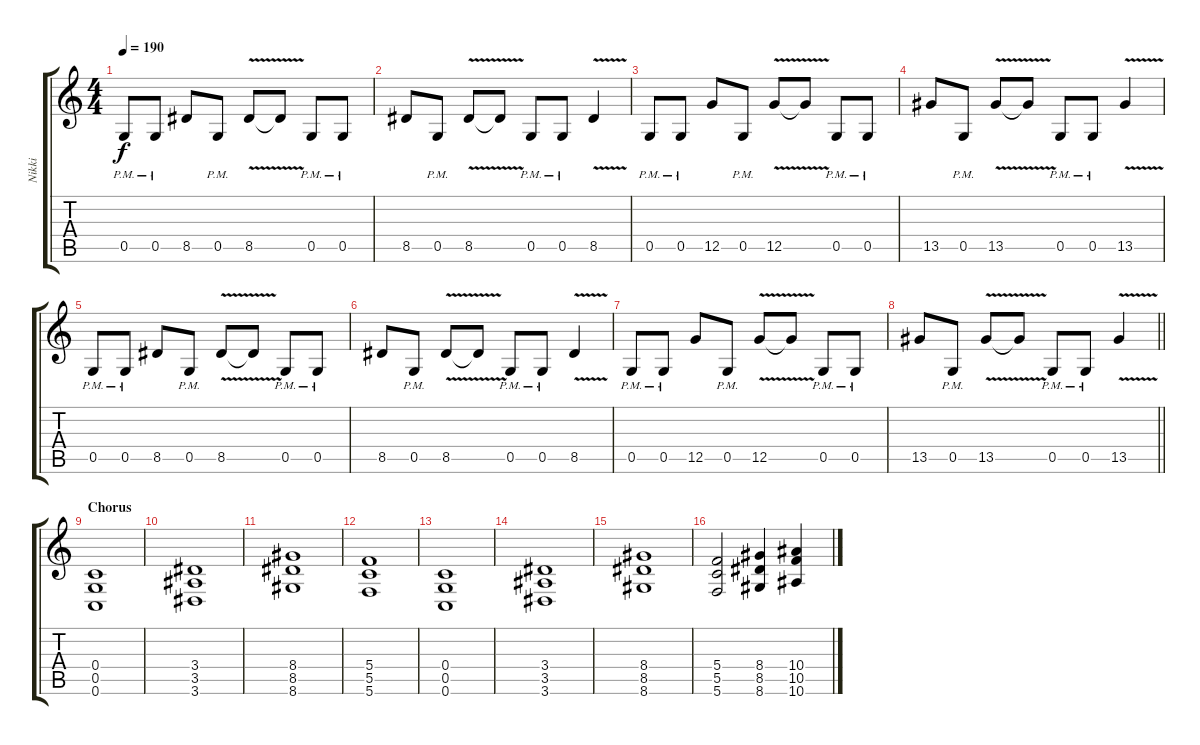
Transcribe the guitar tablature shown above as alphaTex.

\track ("Nikki" "Nikki") {instrument distortionguitar}
\staff {score tabs}
\tuning (D4 A3 F3 C3 G2 C2) {hide}
\ts (4 4)
\tempo 190
\clef g2
\ks c
0.5{pm}.8{dy f} 0.5{pm}.8 8.5.8 0.5{pm}.8 8.5{v}.8 8.5{t}.8 0.5{pm}.8 0.5{pm}.8 |
8.5.8 0.5{pm}.8 8.5{v}.8 8.5{t}.8 0.5{pm}.8 0.5{pm}.8 8.5{v}.4 |
0.5{pm}.8 0.5{pm}.8 12.5.8 0.5{pm}.8 12.5{v}.8 12.5{t}.8 0.5{pm}.8 0.5{pm}.8 |
13.5.8 0.5{pm}.8 13.5{v}.8 13.5{t}.8 0.5{pm}.8 0.5{pm}.8 13.5{v}.4 |
0.5{pm}.8 0.5{pm}.8 8.5.8 0.5{pm}.8 8.5{v}.8 8.5{t}.8 0.5{pm}.8 0.5{pm}.8 |
8.5.8 0.5{pm}.8 8.5{v}.8 8.5{t}.8 0.5{pm}.8 0.5{pm}.8 8.5{v}.4 |
0.5{pm}.8 0.5{pm}.8 12.5.8 0.5{pm}.8 12.5{v}.8 12.5{t}.8 0.5{pm}.8 0.5{pm}.8 |
\barLineRight lightlight
13.5.8 0.5{pm}.8 13.5{v}.8 13.5{t}.8 0.5{pm}.8 0.5{pm}.8 13.5{v}.4 |
\section ("" "Chorus")
(0.4 0.5 0.6).1{balance 12} |
(3.4 3.5 3.6).1 |
(8.4 8.5 8.6).1 |
(5.4 5.5 5.6).1 |
(0.4 0.5 0.6).1 |
(3.4 3.5 3.6).1 |
(8.4 8.5 8.6).1 |
(5.4 5.5 5.6).2 (8.4 8.5 8.6).4 (10.4 10.5 10.6).4
